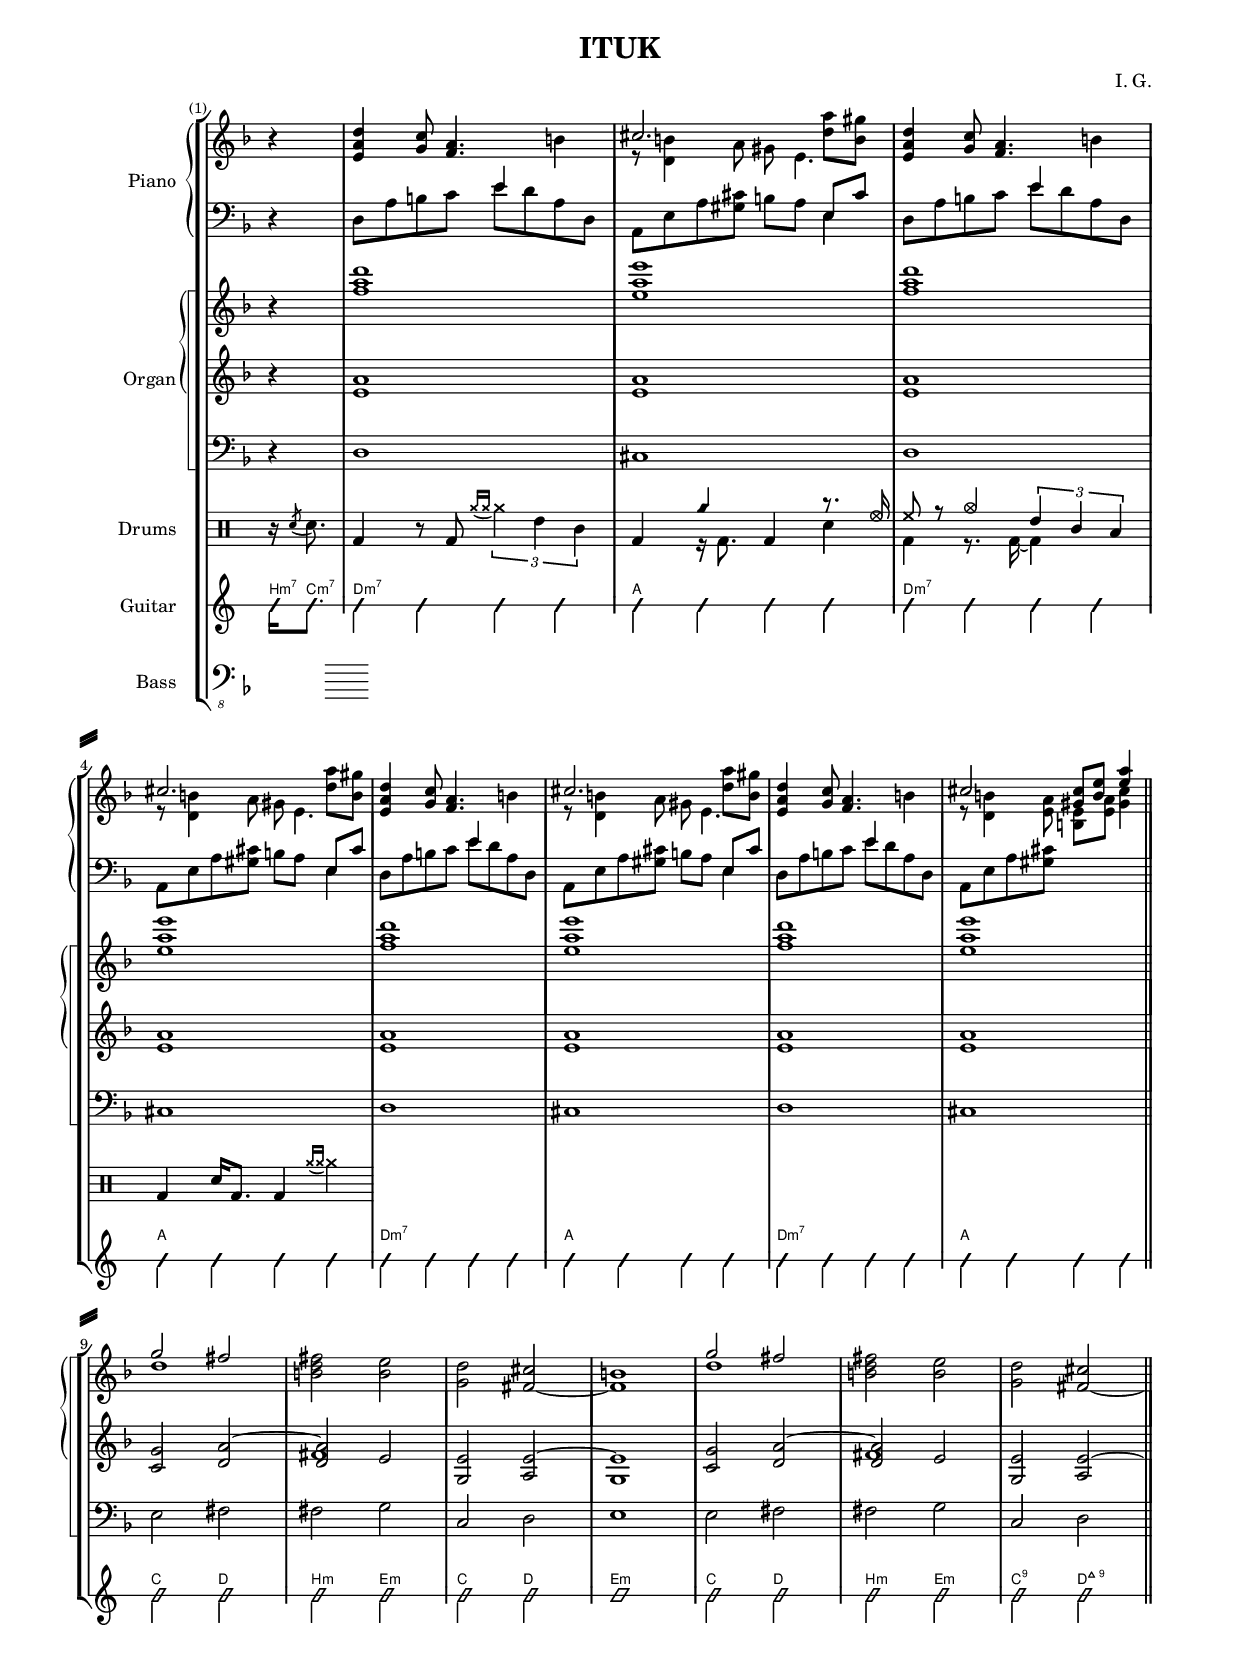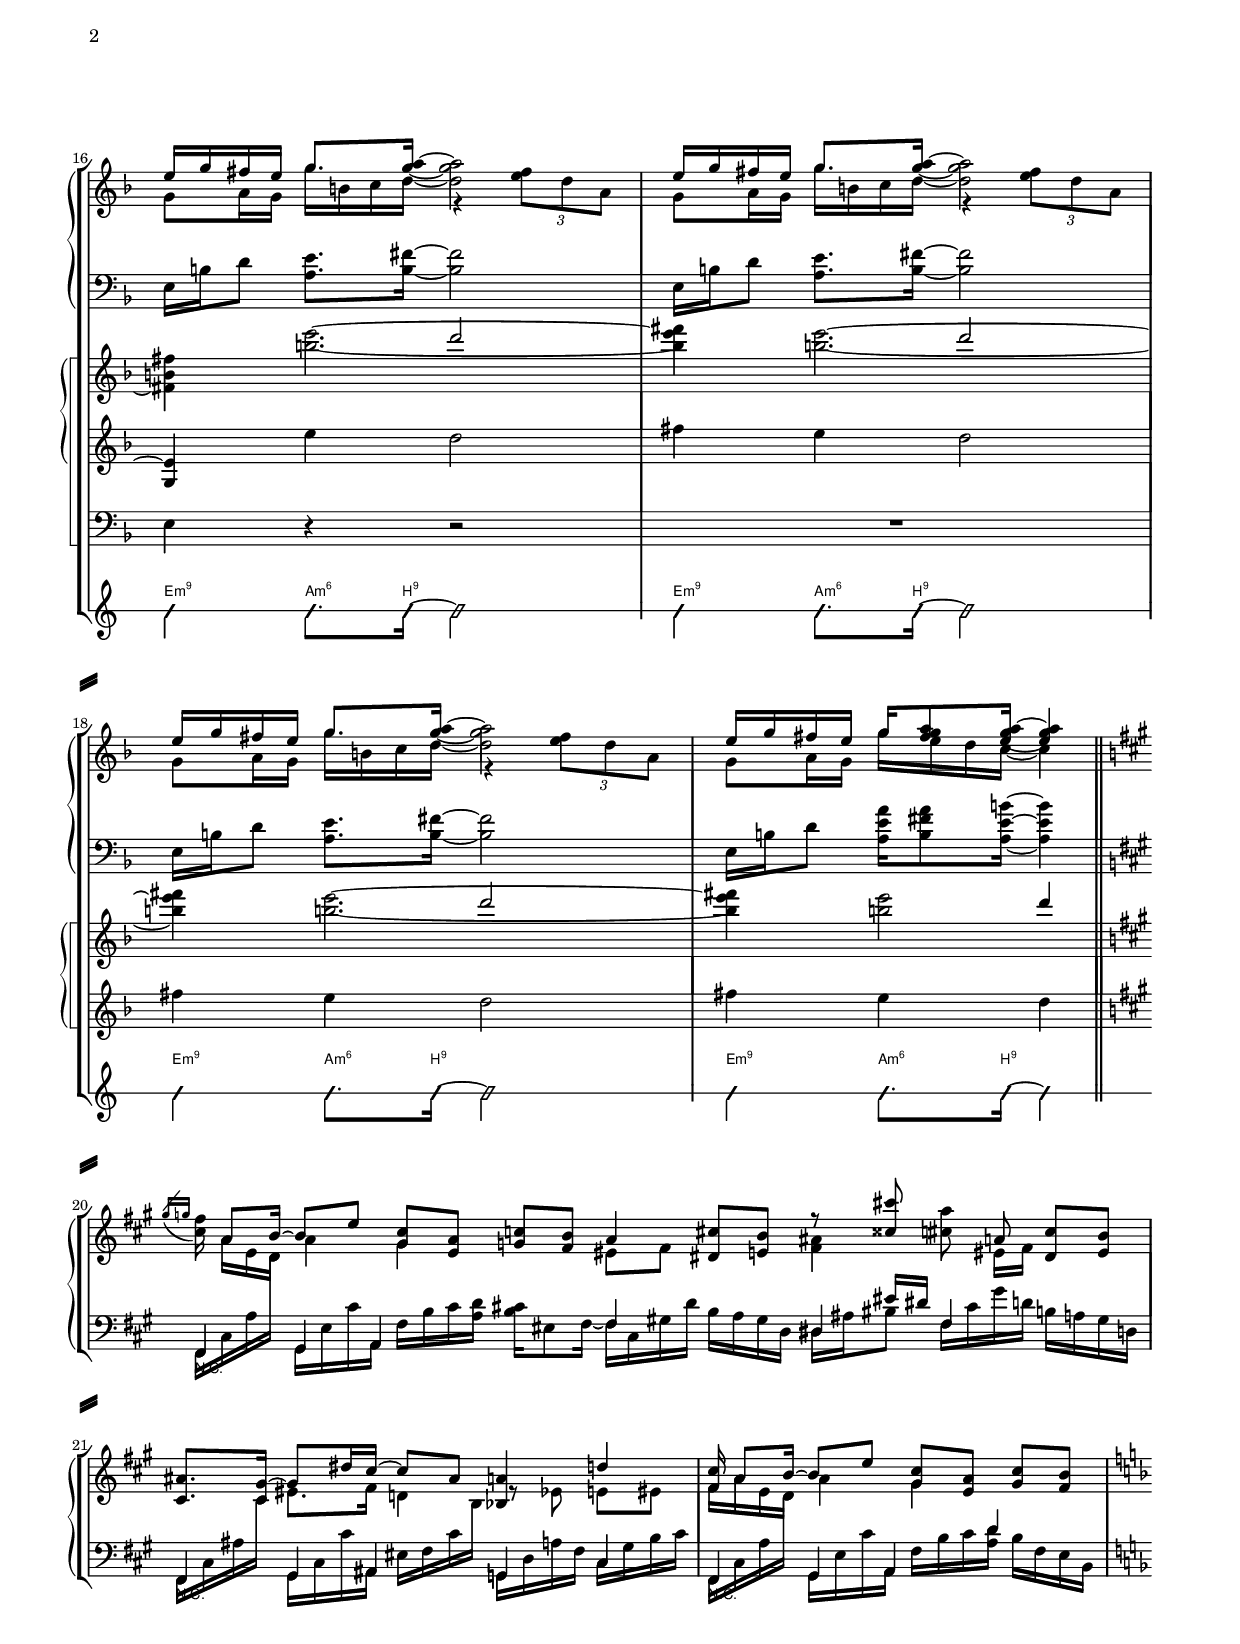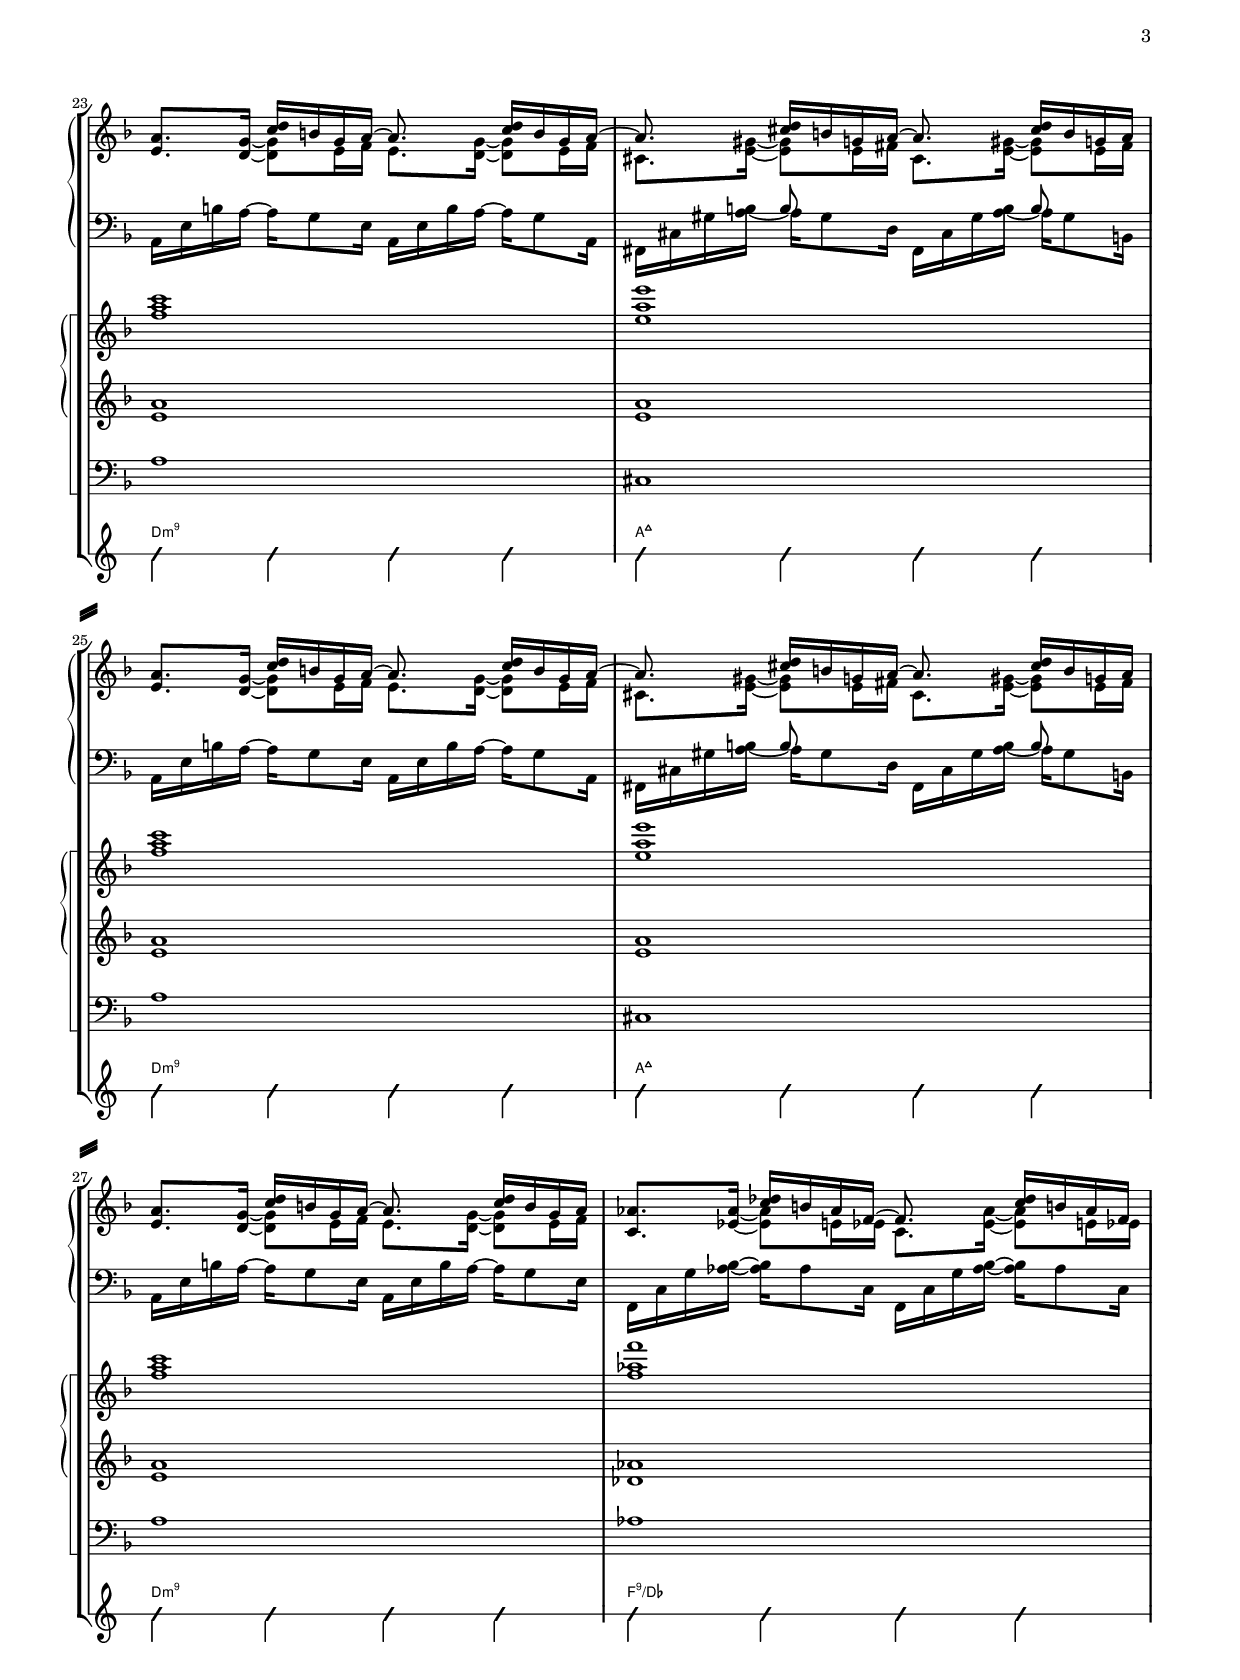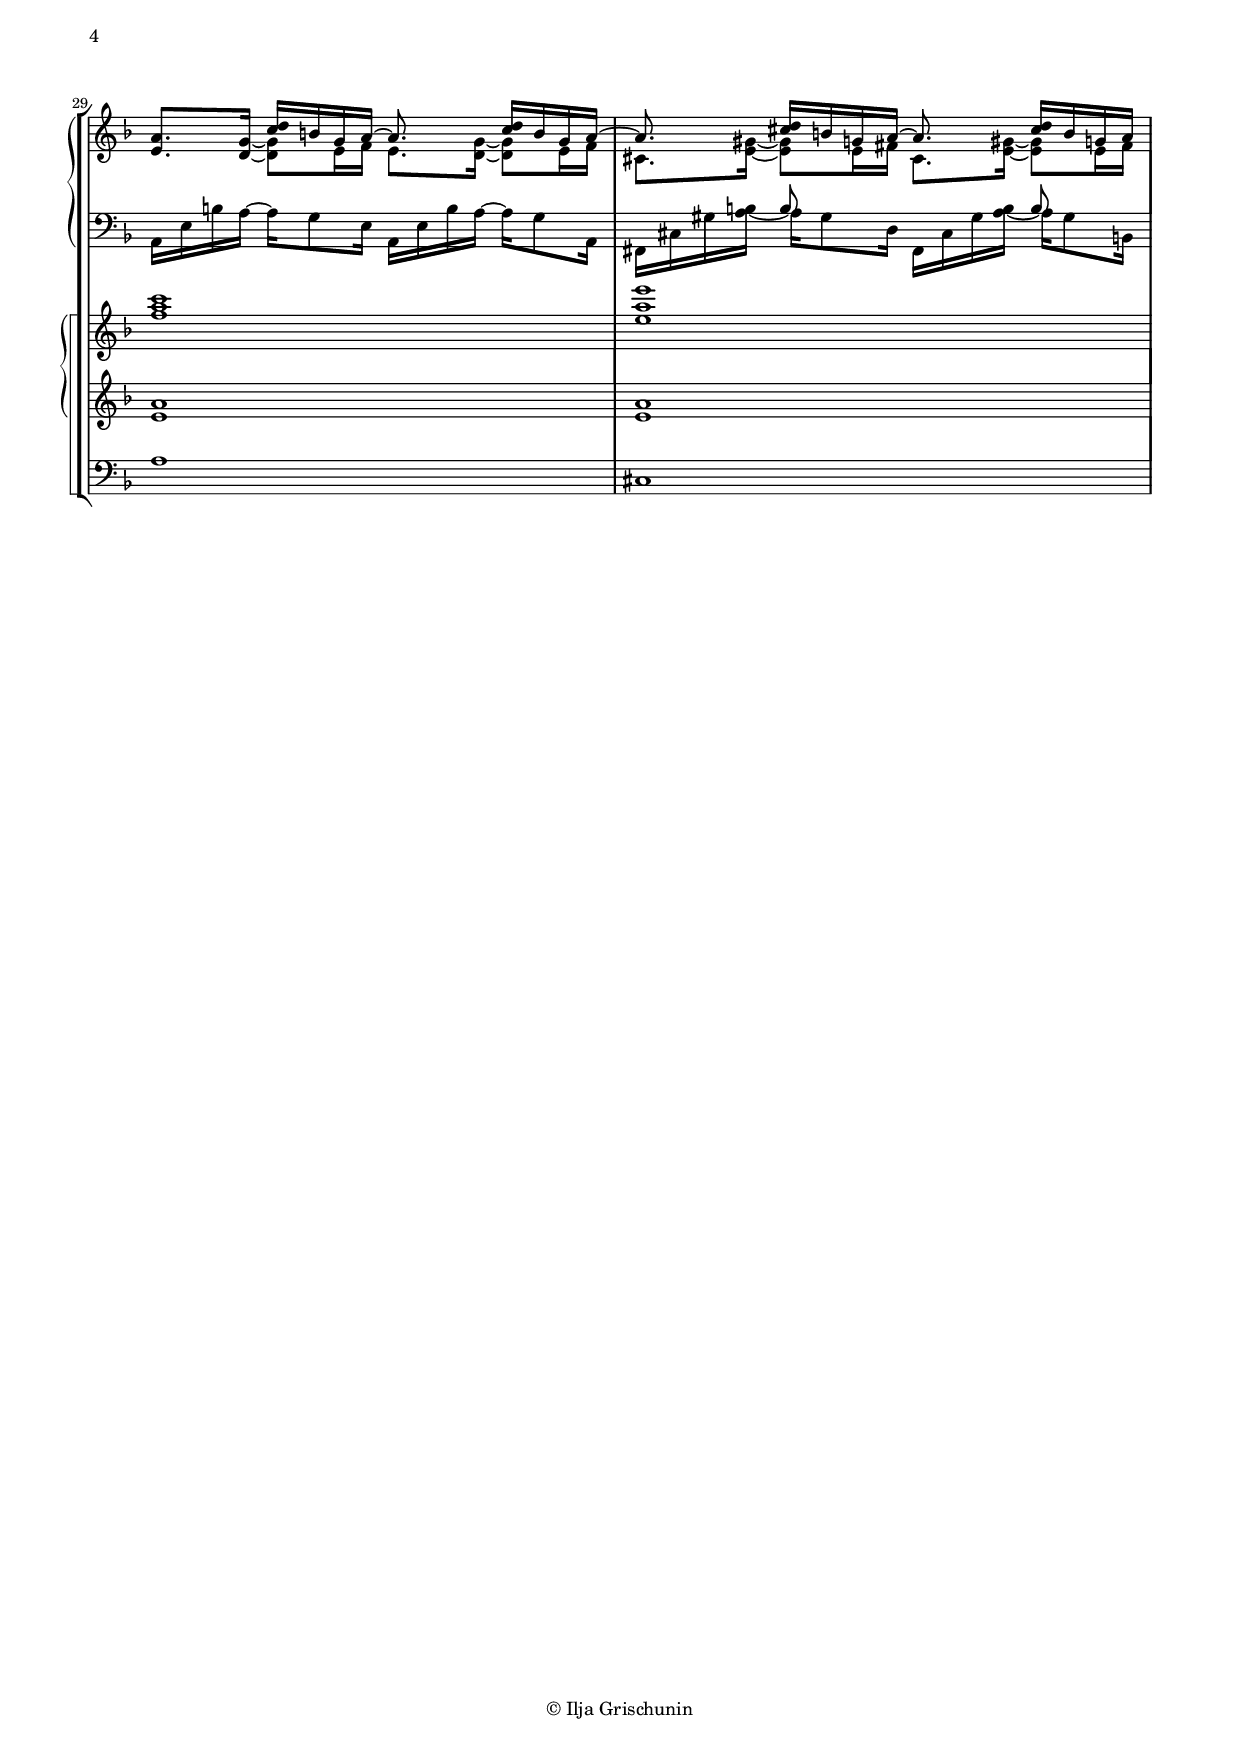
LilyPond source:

\version "2.19.15"

\language "deutsch"

\header {
  title = "ITUK"
  composer = "I. G."
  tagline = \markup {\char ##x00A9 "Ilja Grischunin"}
}

#(set-global-staff-size 16)
\paper {
  system-separator-markup = \slashSeparator
  indent = 2.0\cm  % space for instrumentName
  %short-indent = 1.5\cm  % space for shortInstrumentName
  top-system-spacing.basic-distance = #25
  top-markup-spacing.basic-distance = #8
  markup-system-spacing.basic-distance = #26
  system-system-spacing.basic-distance = #20
  last-bottom-spacing.basic-distance = #25
  left-margin = 15
  right-margin = 15
  %two-sided = ##t
  %inner-margin = 20
  %outer-margin = 15
}

\layout {
  \context {
    \RemoveEmptyStaffContext
  }
  \context {
    \Score
    %\remove "Bar_number_engraver"
  }
  \override Staff.TimeSignature.stencil = ##f
  \override Staff.InstrumentName.self-alignment-X = #RIGHT
  \override PianoStaff.InstrumentName.self-alignment-X = #RIGHT
  \override StaffGroup.InstrumentName.self-alignment-X = #RIGHT
}

\version "2.19.15"

\language "deutsch"


tenorSax = \relative {

}

\version "2.19.15"

\language "deutsch"

%%%%%%%%% SCRIPTS %%%%%%%%%
slash =
#(define-music-function (parser location ang stem-fraction protrusion)
   (number? number? number?)
   (remove-grace-property 'Voice 'Stem 'direction) ; necessary?
   #{
     \once \override Stem #'stencil =
     #(lambda (grob)
        (let* ((X-parent (ly:grob-parent grob X))
               (is-rest? (ly:grob? (ly:grob-object X-parent 'rest))))
          (if is-rest?
              empty-stencil
              (let* ((ang (degrees->radians ang))
                     ; We need the beam and its slope so that slash will
                     ; extend uniformly past the stem and the beam
                     (beam (ly:grob-object grob 'beam))
                     (beam-X-pos (ly:grob-property beam 'X-positions))
                     (beam-Y-pos (ly:grob-property beam 'positions))
                     (beam-slope (/ (- (cdr beam-Y-pos) (car beam-Y-pos))
                                   (- (cdr beam-X-pos) (car beam-X-pos))))
                     (beam-angle (atan beam-slope))
                     (stem-Y-ext (ly:grob-extent grob grob Y))
                     ; Stem.length is expressed in half staff-spaces
                     (stem-length (/ (ly:grob-property grob 'length) 2.0))
                     (dir (ly:grob-property grob 'direction))
                     ; if stem points up. car represents segment of stem
                     ; closest to notehead; if down, cdr does
                     (stem-ref (if (= dir 1) (car stem-Y-ext) (cdr stem-Y-ext)))
                     (stem-segment (* stem-length stem-fraction))
                     ; Where does slash cross the stem?
                     (slash-stem-Y (+ stem-ref (* dir stem-segment)))
                     ; These are values for the portion of the slash that
                     ; intersects the beamed group.
                     (dx (/ (- stem-length stem-segment)
                           (- (tan ang) (* dir beam-slope))))
                     (dy (* (tan ang) dx))
                     ; Now, we add in the wings
                     (protrusion-dx (* (cos ang) protrusion))
                     (protrusion-dy (* (sin ang) protrusion))
                     (x1 (- protrusion-dx))
                     (y1 (- slash-stem-Y (* dir protrusion-dy)))
                     (x2 (+ dx protrusion-dx))
                     (y2 (+ slash-stem-Y
                           (* dir (+ dy protrusion-dy))))
                     (th (ly:staff-symbol-line-thickness grob))
                     (stil (ly:stem::print grob)))

                (ly:stencil-add
                 stil
                 (make-line-stencil th x1 y1 x2 y2))))))
   #})

slashI = {
  \slash 50 0.6 1.0
}

slashII = {
  \slash 45 0.5 0.8
}

top = \change Staff = "RH"
bot = \change Staff = "LH"

%%%%%%%%%%%%%%%%%%%%%%%% RH %%%%%%%%%%%%%%%%%%%%%%%%%
rightPianoP = \relative {
  \key d \minor
  \override MultiMeasureRest.expand-limit = #2
  \set Score.skipBars = ##t
  \partial 4
  r4
  \repeat unfold 3{
    <e' a d>4<g c>8 <f a>4. h4
    <<
      {
        cis2.
        \stemDown
        <d a'>8 <h gis'>
      }
      \\
      {
        r8 <d, h'>4 a'8 gis e4.
      }
    >>
  }
  <e a d>4<g c>8 <f a>4. h4
  <<
    {
      cis2
    }
    \\
    {
      r8 <d, h'>4 <e a>8
    }
  >>
  \stemUp
  <gis cis>8 <h e> <e a>4
  \stemNeutral
  \bar "||"
  \break
  R1*7
  \bar "||"
  \break
  \mergeDifferentlyDottedOn
  \repeat unfold 3 {
    <<
      {
        e16 g fis e g8. <g_~ a~>16
        \stemDown
        q2
        \stemNeutral
      }
      \\
      {
        g,8 a16 g g' h, c d~ d2
      }
      \\
      {
        \voiceTwo
        s2
        \once \override Rest.extra-offset = #'(.5 . 3)
        r4 \tuplet 3/2 {<e fis>8 d a}
      }
    >>
  }
  \time 3/4
  <<
    {
      e'16 g fis e g <fis g a>8 <e_~ g a~>16 q4
    }
    \\
    {
      g,8 a16 g g' e d c~ c4
    }
  >>
  \bar "||"
  \break
  \time 9/4
  \key a \major
  \acciaccatura {\slashI gis'16 g} <cis, fis>\noBeam
  <<
    {
      a8 h16~ h8[ e] <gis, cis> <e a>
    }
    \\
    {
      a16 e d a'4 gis
    }
  >>
  <g c>8 <fis h>
  <<
    {
      a4
    }
    \\
    {
      eis8[ fis]
    }
  >>
  <dis cis'>8 <e h'>
  <<
    {
      r8 <cisis' cis'!> s a
    }
    \\
    {
      <fis ais>4 <cis' a'>8\noBeam eis,16[ fis]
    }
  >>
  <dis cis'>8 <eis h'>
  \time 5/4
  <<
    {
      <cis ais'>8. <cis gis'~>16 gis'8 dis'16 cis~ cis8 ais
      <b, a'>4 d'
    }
    \\
    {
      s4 eis,8. fis16 d!4
      \once \override Rest.extra-offset = #'(1.5 . 4)
      r8 es e eis
    }
  >>
  \time 4/4
  <<
    {
      <fis cis'>16\noBeam a8 h16~ h8[ e] <gis, cis>[ <e a>]
    }
    \\
    {
      fis16 a e d a'4 gis
    }
  >>
  <gis cis>8 <fis h>
  \key d \minor
  \repeat unfold 2 {
    <<
      {
        s4
        <c' d>16 h g a~ a8. s16
        <c d>16 h g a~
      }
      \\
      {
        \stemUp
        <e a>8. <d g>16~
        \stemDown
        q8 e16 f e8. <d g>16~
        q8 e16 f
      }
    >>
    <<
      {
        a8. s16
        <cis d>16 h g a~ a8. s16
        <cis d>16 h g a
      }
      \\
      {
        cis,8. <e gis>16~ q8 e16 fis
        cis8. <e gis>16~ q8 e16 fis
      }
    >>
  }
  <<
    {
      s4
      <c' d>16 h g a~ a8. s16
      <c d>16 h g a
    }
    \\
    {
      \stemUp
      <e a>8. <d g>16~
      \stemDown
      q8 e16 f e8. <d g>16~
      q8 e16 f
    }
  >>
  <<
    {
      s4
      <c' des>16 h! as f~ f8. s16
      <c' des>16 h! as f
    }
    \\
    {
      \stemUp
      <c as'>8. <es as>16~
      \stemDown
      q8 e16 es c8. <es as>16~
      q8 e16 es
    }
  >>
  <<
    {
      s4
      <c' d>16 h g a~ a8. s16
      <c d>16 h g a~
    }
    \\
    {
      \stemUp
      <e a>8. <d g>16~
      \stemDown
      q8 e16 f e8. <d g>16~
      q8 e16 f
    }
  >>
  <<
    {
      a8. s16
      <cis d>16 h g a~ a8. s16
      <cis d>16 h g a
    }
    \\
    {
      cis,8. <e gis>16~ q8 e16 fis
      cis8. <e gis>16~ q8 e16 fis
    }
  >>
}

%%%%%%%%%%%%%%%%%%%%%%%% LH %%%%%%%%%%%%%%%%%%%%%%%%%
leftPianoP = \relative {
  \key d \minor
  \override MultiMeasureRest.expand-limit = #2
  \set Score.skipBars = ##t
  \clef "bass"
  \partial 4
  r4
  \repeat unfold 3 {
    <<
      {
        s2 e'4 s
      }
      \\
      {
        d,8 a' h c e d a d,
      }
    >>
    <<
      {
        s2. e8 cis'
      }
      \\
      {
        a, e' a <gis cis> h a e4
      }
    >>
  }
  <<
    {
      s2 e'4 s
    }
    \\
    {
      d,8 a' h c e d a d,
    }
  >>
  a8 e' a <gis cis>
  \stemDown
  \top <h e> <e a> <gis cis>4 \bot
  \stemNeutral
  \bar "||"
  \break
  R1*7
  \bar "||"
  \break
  \repeat unfold 3 {e,16 h' d8 <a e'>8. <h fis'>16~ q2}
  \time 3/4
  e,16 h' d8 <a e' a>16 <h fis' a>8 <a e' h'>16~ q4
  \bar "||"
  \break
  \time 9/4
  \key a \major
  \set Timing.beamExceptions = #'()
  \set Timing.baseMoment = #(ly:make-moment 1/4)
  \set Timing.beatStructure = #'(1 1 1 1 1 1 1 1 1)
  \grace {s8}
  <<
    {
      fis,4
      \once \override Flag.stencil = ##f
      gis8 s16 a4 s16 s4 fis' s
    }
    \\
    {
      fis,16 cis' a' \top d \bot gis,, e' cis' a, fis' h cis <a d>
      <h cis!> eis,8 fis16~ fis cis gis'! d' h a gis d
    }
  >>
  <<
    {
      dis4
    }
    \\
    {
      dis16 ais' his8
    }
    \\
    {
      s8 eis16 dis
    }
  >>
  <<
    {
      fis,4
    }
    \\
    {
      fis16 cis' gis' d
    }
  >>
  h16 a gis d
  <<
    {
      fis,4
      \once \override Flag.stencil = ##f
      gis8 s16 ais4 s16 g4 cis

    }
    \\
    {
      fis,16 cis' ais' \top cis \bot gis, cis cis' ais,
      eis' fis cis' \top h \bot g, d' a' fis cis gis' h cis
    }
  >>
  \time 4/4
  <<
    {
      fis,,4
      \once \override Flag.stencil = ##f
      gis8 s16 a4 d' s16
    }
    \\
    {
      fis,,16 cis' a' \top d \bot gis,, e' cis' a,
      fis' h cis <a d> h16 fis e h
    }
  >>
  \key d \minor
  \repeat unfold 2 {
    a16 e' h' a~ a g8 e16
    a,16 e' h' a~ a g8 a,16
    <<
      {
        \repeat unfold 2 {s4 h'8 s}
      }
      \\
      {
        fis,16 cis' gis' <a h>~ a gis8 d16
        fis,16 cis' gis' <a h>~ a gis8 h,16
      }
    >>
  }
  \repeat unfold 2 {a16 e' h' a~ a g8 e16}
  \repeat unfold 2 {f,16 c' g' <as b>~ q as8 c,16}
  a16 e' h' a~ a g8 e16
  a,16 e' h' a~ a g8 a,16
  <<
    {
      \repeat unfold 2 {s4 h'8 s}
    }
    \\
    {
      fis,16 cis' gis' <a h>~ a gis8 d16
      fis,16 cis' gis' <a h>~ a gis8 h,16
    }
  >>
}

\version "2.19.15"

\language "deutsch"

rightOrgan = \relative {
  \key d \minor
  \override MultiMeasureRest.expand-limit = #2
  \set Score.skipBars = ##t
  \tag #'Partitur {\partial 4 r4}
%%%%%%%%%%%%%%%%%% Part %%%%%%%%%%%%%%%%%%%%
  \tag #'Part {
    \set Score.repeatCommands = #'((volta "1.-4."))
    <f'' a d>1 <e a e'>
    \set Score.repeatCommands = #'((volta #f) end-repeat)
  }
%%%%%%%%%%%%%%%% Partitur %%%%%%%%%%%%%%%%%%
  \tag #'Partitur {
    \repeat unfold 4 {<f a d>1 <e a e'>}
  }
%%%%%%%%%%%%%%%%%% Part %%%%%%%%%%%%%%%%%%%%
  \tag #'Part {
    \repeat volta 2 {
      <<
        {
          g2 fis
        }
        \\
        {
          d1
        }
      >>
      <h d fis>2 <h e> <g d'> <fis~ cis'>
    }
    \alternative {
      {<fis h>1}
      {
        <fis h fis'>4
        %\set Score.repeatCommands = #'((volta #f))
        <<
          {
            s4 d''2
          }
          \\
          {
            <h~ e^~>2. <h e fis>4
          }
        >>
      }
    }
    <<
      {
        s4 d2
      }
      \\
      {
        <h~ e^~>2. <h e fis>4
      }
    >>
    <<
      {
        s4 d2
        \time 3/4
        s2 d4
      }
      \\
      {
        <h~ e^~>2.
        \time 3/4
        <h e fis>4
        <h~ e^~>2
      }
    >>
  }
%%%%%%%%%%%%%%%% Partitur %%%%%%%%%%%%%%%%%%
  \tag #'Partitur {
    <<
      {
        g2 fis
      }
      \\
      {
        d1
      }
    >>
    <h d fis>2 <h e> <g d'> <fis~ cis'> <fis h>1
    <<
      {
        g'2 fis
      }
      \\
      {
        d1
      }
    >>
    <h d fis>2 <h e> <g d'> <fis_~ cis'> <fis h fis'>4
    <<
      {
        s4 d''2
      }
      \\
      {
        <h~ e^~>2. <h e fis>4
      }
    >>
    <<
      {
        s4 d2
      }
      \\
      {
        <h~ e^~>2. <h e fis>4
      }
    >>
    <<
      {
        s4 d2
        \time 3/4
        s2 d4
      }
      \\
      {
        <h~ e^~>2.
        \time 3/4
        <h e fis>4
        <h~ e^~>2
      }
    >>
  }
%%%%%%%%%%%%%%%%%%%%%%%%%%%%%%%%%%%%%%%%%%%%
  \time 9/4
  \key a \major
  \set Timing.beamExceptions = #'()
  \set Timing.baseMoment = #(ly:make-moment 1/4)
  \set Timing.beatStructure = #'(1 1 1 1 1 1 1 1 1)
  \grace {s8}
  R4*9
  \time 5/4
  R4*5
  \time 4/4
  R1
  \key d \minor
%%%%%%%%%%%%%%%%%% Part %%%%%%%%%%%%%%%%%%%%
  \tag #'Part {
    \repeat volta 3 {<f a c>1}
    \alternative {{<e a e'>}{<f as f'>}}
  }
%%%%%%%%%%%%%%%% Partitur %%%%%%%%%%%%%%%%%%
  \tag #'Partitur {
    \repeat unfold 2 {<f a c>1 <e a e'>}
    <f a c> <f as f'> <f a c> <e a e'>
  }
}

leftOrgan = \relative {
  \key d \minor
  \override MultiMeasureRest.expand-limit = #2
  \set Score.skipBars = ##t  
  \tag #'Partitur {\partial 4 r4}
%%%%%%%%%%%%%%%%%% Part %%%%%%%%%%%%%%%%%%%%
  \tag #'Part {
    \set Score.repeatCommands = #'((volta "1.-4."))
    <e' a>1 <e a>1
    \set Score.repeatCommands = #'((volta #f) end-repeat)
  }
%%%%%%%%%%%%%%%% Partitur %%%%%%%%%%%%%%%%%%
  \tag #'Partitur {
    \repeat unfold 4 {<e a>1 <e a>}
  }
%%%%%%%%%%%%%%%%%% Part %%%%%%%%%%%%%%%%%%%%
  \tag #'Part {
    \repeat volta 2 {
      <c g'>2
      <<
        {
          <d a'~>2 q e
        }
        \\
        {
          s2 fis1
        }
      >>
      <g, e'>2 <a e'^~>
    }
    \alternative {
      {<g e'>1}
      {
        <g e'>4 e''
        \set Score.repeatCommands = #'((volta #f))
        d2
      }
    }
    fis4 e d2
    fis4 e d2
    \time 3/4
    fis4 e d
  }
%%%%%%%%%%%%%%%% Partitur %%%%%%%%%%%%%%%%%%
  \tag #'Partitur {
    <c, g'>2
    <<
      {
        <d a'~>2 q e
      }
      \\
      {
        s2 fis1
      }
    >>
    <g, e'>2 <a e'^~> <g e'>1
    <c g'>2
    <<
      {
        <d a'~>2 q e
      }
      \\
      {
        s2 fis1
      }
    >>
    <g, e'>2 <a e'^~> <g e'>4 e'' d2
    fis4 e d2
    fis4 e d2
    \time 3/4
    fis4 e d
  }
%%%%%%%%%%%%%%%%%%%%%%%%%%%%%%%%%%%%%%%%%%%%
  \time 9/4
  \key a \major
  \set Timing.beamExceptions = #'()
  \set Timing.baseMoment = #(ly:make-moment 1/4)
  \set Timing.beatStructure = #'(1 1 1 1 1 1 1 1 1)
  \grace {s8}
  R4*9
  \time 5/4
  R4*5
  \time 4/4
  R1
  \key d \minor
%%%%%%%%%%%%%%%%%% Part %%%%%%%%%%%%%%%%%%%%
  \tag #'Part {
    \repeat volta 3 {<e, a>1}
    \alternative {{<e a>}{<des as'>}}

  }
%%%%%%%%%%%%%%%% Partitur %%%%%%%%%%%%%%%%%%
  \tag #'Partitur {
    \repeat unfold 5 {<e a>1} <des as'>
    \repeat unfold 2 {<e a>}
  }
}

fusOrgan = \relative {
  \key d \minor
  \clef "bass"
  \override MultiMeasureRest.expand-limit = #2
  \set Score.skipBars = ##t
  \tag #'Partitur {\partial 4 r4}
%%%%%%%%%%%%%%%%%% Part %%%%%%%%%%%%%%%%%%%%
  \tag #'Part {
    \set Score.repeatCommands = #'((volta "1.-4."))
    d1 cis1
    \set Score.repeatCommands = #'((volta #f) end-repeat)
  }
%%%%%%%%%%%%%%%% Partitur %%%%%%%%%%%%%%%%%%
  \tag #'Partitur {
    \repeat unfold 4 {d1 cis}
  }
%%%%%%%%%%%%%%%%%% Part %%%%%%%%%%%%%%%%%%%%
  \tag #'Part {
    \repeat volta 2 {e2 fis fis g c, d}
    \alternative {
      {e1}
      {
        e4 r
        \set Score.repeatCommands = #'((volta #f))
        r2
      }
    }
    R1*2
    \time 3/4
    R2.
  }
%%%%%%%%%%%%%%%% Partitur %%%%%%%%%%%%%%%%%%
  \tag #'Partitur {
    e2 fis fis g c, d e1
    e2 fis fis g c, d e4 r r2 R1*2
    \time 3/4
    R2.
  }
%%%%%%%%%%%%%%%%%%%%%%%%%%%%%%%%%%%%%%%%%%%%
  \time 9/4
  \key a \major
  \set Timing.beamExceptions = #'()
  \set Timing.baseMoment = #(ly:make-moment 1/4)
  \set Timing.beatStructure = #'(1 1 1 1 1 1 1 1 1)
  \grace {s8}
  R4*9
  \time 5/4
  R4*5
  \time 4/4
  R1
  \key d \minor
%%%%%%%%%%%%%%%%%% Part %%%%%%%%%%%%%%%%%%%%
  \tag #'Part {
    \repeat volta 3 {a1}
    \alternative {{cis,}{as'}}

  }
%%%%%%%%%%%%%%%% Partitur %%%%%%%%%%%%%%%%%%
  \tag #'Partitur {
    \repeat unfold 2 {a1 cis,} a' as a cis,
  }
}

\version "2.19.15"

\language "deutsch"

guitarChords = \chordmode {
  %\germanChords
  %\set chordNameSeparator = \markup { "/" }
  \tag #'Partitur { \override ChordName.font-size = #-2 }
  \partial 4
  h16:m7 c8.:m7
%%%%%%%%%%%%%%%%%% Part %%%%%%%%%%%%%%%%%%%%
  \tag #'Part {
    \set Score.repeatCommands = #'((volta "1.-4."))
    d1:m7 a
    \set Score.repeatCommands = #'((volta #f) end-repeat)
  }
%%%%%%%%%%%%%%%% Partitur %%%%%%%%%%%%%%%%%%
  \tag #'Partitur {
    \repeat unfold 4 {d1:m7 a}
  }
%%%%%%%%%%%%%%%%%% Part %%%%%%%%%%%%%%%%%%%%
  \tag #'Part {
    \repeat volta 2 {c2 d h:m e:m}
    \alternative {{c d e1:m}{c2:9 d:maj9}}
  }
%%%%%%%%%%%%%%%% Partitur %%%%%%%%%%%%%%%%%%
  \tag #'Partitur {
    c2 d h:m e:m c d e1:m
    c2 d h:m e:m c2:9 d:maj9
  }
  \repeat unfold 3 {e4:m9 a8.:m6 h16:7.9 s2}
  \time 3/4
  e4:m9 a8.:m6 h16:7.9 s4
  %%%%%%%%%%%%%%%%%%%%%%%%%%%%%%%%%%%%%%%%%%%%
  \time 9/4
  \set Timing.beamExceptions = #'()
  \set Timing.baseMoment = #(ly:make-moment 1/4)
  \set Timing.beatStructure = #'(1 1 1 1 1 1 1 1 1)
  \grace {s8}
  R4*9
  \time 5/4
  R4*5
  \time 4/4
  R1
%%%%%%%%%%%%%%%%%% Part %%%%%%%%%%%%%%%%%%%%
  \tag #'Part {
    \repeat volta 3 {d1:m7.9}
    \alternative {{a:maj7}{f:9/des}}
  }
%%%%%%%%%%%%%%%% Partitur %%%%%%%%%%%%%%%%%%
  \tag #'Partitur {
    \repeat unfold 2 {d1:m7.9 a:maj7} d1:m7.9 f:9/des
  }
}

guitar = \relative {
  \time 4/4
  \partial 4
  \override NoteHead.style = #'slash
  \tag #'Partitur { \tiny }
  \stemDown
  h'16 h8.
%%%%%%%%%%%%%%%%%% Part %%%%%%%%%%%%%%%%%%%%
  \tag #'Part {
    \set Score.repeatCommands = #'((volta "1.-4."))
    d4 d d d a a a a
    \set Score.repeatCommands = #'((volta #f) end-repeat)
  }
%%%%%%%%%%%%%%%% Partitur %%%%%%%%%%%%%%%%%%
  \tag #'Partitur {
    \repeat unfold 4 {h4 h h h h h h h}
  }
%%%%%%%%%%%%%%%%%% Part %%%%%%%%%%%%%%%%%%%%
  \tag #'Part {
    \repeat volta 2 {c2 d h e}
    \alternative {{c d e1}{ c2 d }}
  }
%%%%%%%%%%%%%%%% Partitur %%%%%%%%%%%%%%%%%%
  \tag #'Partitur {
    h2 h h h h h h1
    h2 h h h h h
  }
  \repeat unfold 3 {h4 h8. h16~ h2}
  \time 3/4
  h4 h8. h16~ h4%%%%%%%%%%%%%%%%%%%%%%%%%%%%%%%%%%%%%%%%%%%%
  \time 9/4
  \set Timing.beamExceptions = #'()
  \set Timing.baseMoment = #(ly:make-moment 1/4)
  \set Timing.beatStructure = #'(1 1 1 1 1 1 1 1 1)
  \grace {s8}
  R4*9
  \time 5/4
  R4*5
  \time 4/4
  R1
%%%%%%%%%%%%%%%%%% Part %%%%%%%%%%%%%%%%%%%%
  \tag #'Part {
    \repeat volta 3 {d4 d d d}
    \alternative {{a a a a}{f f f f}}
  }
%%%%%%%%%%%%%%%% Partitur %%%%%%%%%%%%%%%%%%
  \tag #'Partitur {
    \repeat unfold 2 {h4 h h h h h h h} h4 h h h h h h h
  }
}

\version "2.19.15"

\language "deutsch"


bass = \relative {
  \clef "bass_8"
  \key d \minor

}

\version "2.19.15"

\language "deutsch"


drum = \drummode {
  \set Score.barNumberVisibility = #all-bar-numbers-visible
  \override MultiMeasureRest.expand-limit = #2
  \set Score.skipBars = ##t
  \partial 4
  r16
  \acciaccatura sn8 sn8.
  bd4 r8 bd
  \acciaccatura {cymr16 cymr}
  \tuplet 3/2 {cymr4 tommh tomml}
  bd4
  <<
    {
      cyms4
    }
    \\
    {
      r16 bd8.
    }
  >>
  bd4
  <<
    {
      r8. hhho16 hh8 r cymc4
      \tuplet 3/2 {tommh4 tomml toml}
    }
    \\
    {
      sn4 bd r8. bd16~ bd4 s
    }
  >>
  bd4 sn16 bd8. bd4 \acciaccatura {cymr16 cymr} cymr4
}


tenorSaxPart = \new Staff \with {
  instrumentName = "Tenor"
} \tenorSax

pianoPart = \new PianoStaff \with {
  instrumentName = "Piano"
} <<
  \new Staff = "RH" \rightPianoP
  \new Staff = "LH" \leftPianoP
>>

organPart = \new StaffGroup \with {
  systemStartDelimiter = #'SystemStartSquare
  instrumentName = "Organ"
} <<
  \new PianoStaff
  <<
    \new Staff = "RH" \removeWithTag #'Part \rightOrgan
    \new Staff = "LH" \removeWithTag #'Part \leftOrgan
  >>
  \new Staff = "PF" \removeWithTag #'Part \fusOrgan
>>

guitarPart = \new StaffGroup \with {
  instrumentName = "Guitar"
} <<
  \new ChordNames \removeWithTag #'Part \guitarChords
  \new Staff \with {
    \override StaffSymbol.line-count = #1
  }\removeWithTag #'Part \guitar
>>

bassPart = \new Staff \with {
  instrumentName = "Bass"
}\removeWithTag #'Part \bass

drumsPart = \new DrumStaff \with {
  instrumentName = "Drums"
}\removeWithTag #'Part \drum

\score {
  \new StaffGroup
  <<
    %\tenorSaxPart
    \pianoPart
    \organPart
    \drumsPart
    \guitarPart
    \bassPart
  >>
}
